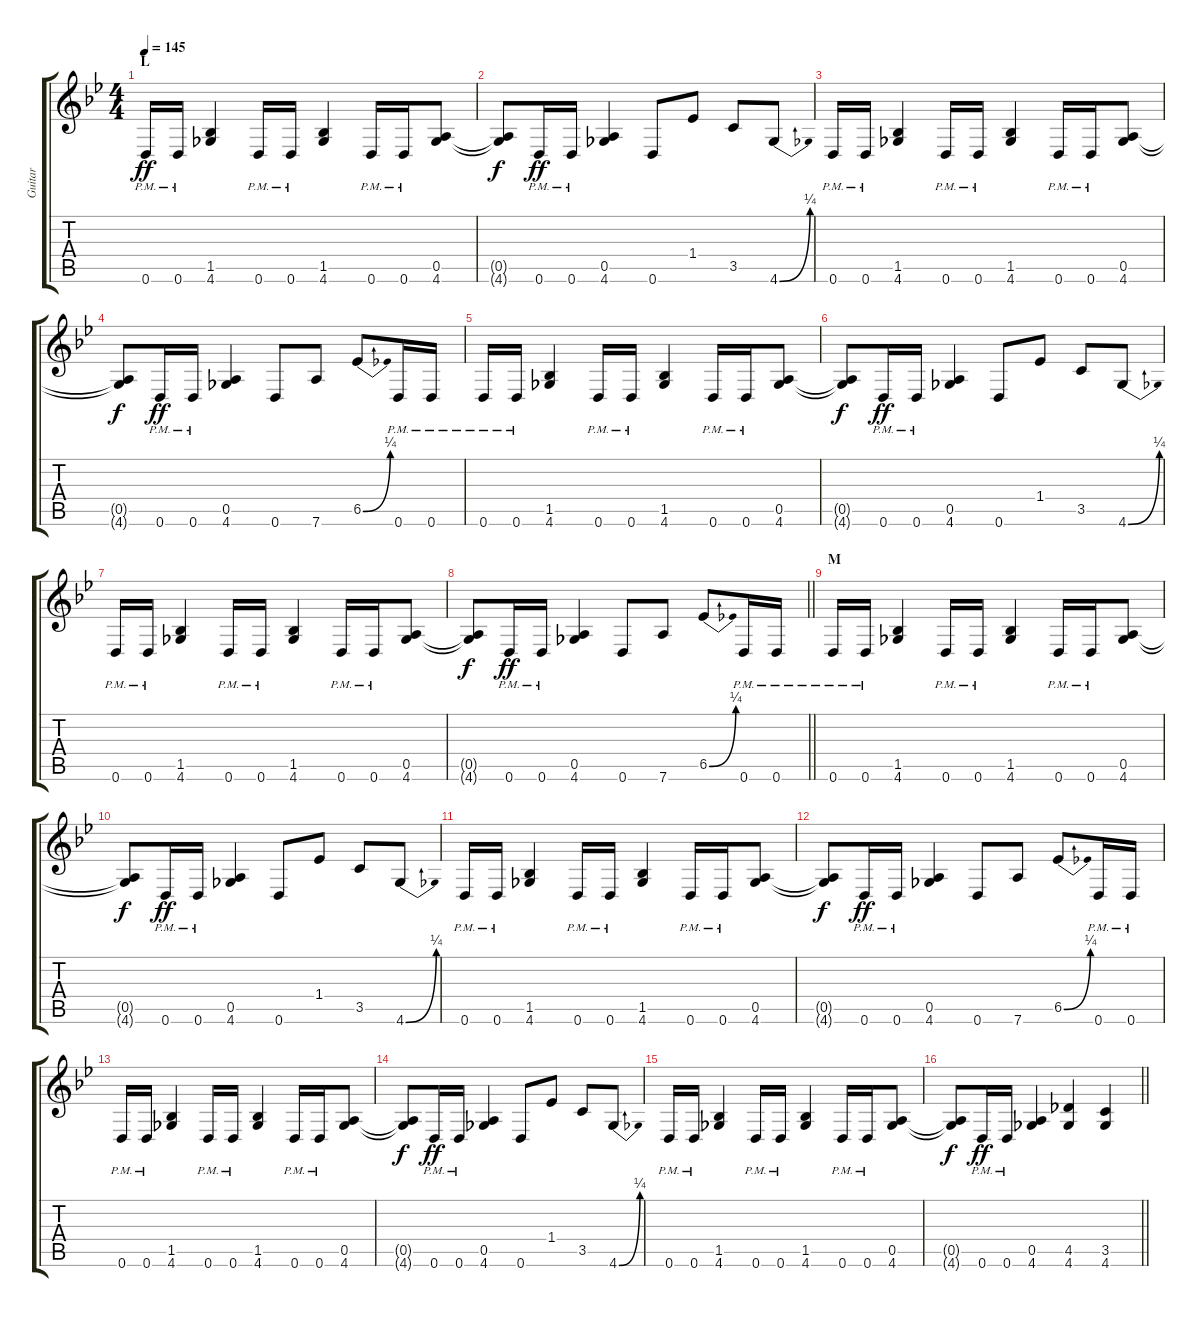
\track ("Guitar" "Guitar") {instrument distortionguitar}
\staff {score tabs}
\tuning (E4 B3 G3 D3 A2 D2) {hide}
\ts (4 4)
\section ("" "L")
\tempo 145
\clef g2
\ks gminor
0.6{pm}.16{dy ff} 0.6{pm}.16 (1.5 4.6).4 0.6{pm}.16 0.6{pm}.16 (1.5 4.6).4 0.6{pm}.16 0.6{pm}.16 (0.5 4.6).8 |
(0.5{t} 4.6{t}).8{dy f} 0.6{pm}.16{dy ff} 0.6{pm}.16 (0.5 4.6).4 0.6.8 1.4.8 3.5.8 4.6{be (bend 0 0 60 1)}.8 |
0.6{pm}.16 0.6{pm}.16 (1.5 4.6).4 0.6{pm}.16 0.6{pm}.16 (1.5 4.6).4 0.6{pm}.16 0.6{pm}.16 (0.5 4.6).8 |
(0.5{t} 4.6{t}).8{dy f} 0.6{pm}.16{dy ff} 0.6{pm}.16 (0.5 4.6).4 0.6.8 7.6.8 6.5{be (bend 0 0 60 1)}.8 0.6{pm}.16 0.6{pm}.16 |
0.6{pm}.16 0.6{pm}.16 (1.5 4.6).4 0.6{pm}.16 0.6{pm}.16 (1.5 4.6).4 0.6{pm}.16 0.6{pm}.16 (0.5 4.6).8 |
(0.5{t} 4.6{t}).8{dy f} 0.6{pm}.16{dy ff} 0.6{pm}.16 (0.5 4.6).4 0.6.8 1.4.8 3.5.8 4.6{be (bend 0 0 60 1)}.8 |
0.6{pm}.16 0.6{pm}.16 (1.5 4.6).4 0.6{pm}.16 0.6{pm}.16 (1.5 4.6).4 0.6{pm}.16 0.6{pm}.16 (0.5 4.6).8 |
\barLineRight lightlight
(0.5{t} 4.6{t}).8{dy f} 0.6{pm}.16{dy ff} 0.6{pm}.16 (0.5 4.6).4 0.6.8 7.6.8 6.5{be (bend 0 0 60 1)}.8 0.6{pm}.16 0.6{pm}.16 |
\section ("" "M")
0.6{pm}.16 0.6{pm}.16 (1.5 4.6).4 0.6{pm}.16 0.6{pm}.16 (1.5 4.6).4 0.6{pm}.16 0.6{pm}.16 (0.5 4.6).8 |
(0.5{t} 4.6{t}).8{dy f} 0.6{pm}.16{dy ff} 0.6{pm}.16 (0.5 4.6).4 0.6.8 1.4.8 3.5.8 4.6{be (bend 0 0 60 1)}.8 |
0.6{pm}.16 0.6{pm}.16 (1.5 4.6).4 0.6{pm}.16 0.6{pm}.16 (1.5 4.6).4 0.6{pm}.16 0.6{pm}.16 (0.5 4.6).8 |
(0.5{t} 4.6{t}).8{dy f} 0.6{pm}.16{dy ff} 0.6{pm}.16 (0.5 4.6).4 0.6.8 7.6.8 6.5{be (bend 0 0 60 1)}.8 0.6{pm}.16 0.6{pm}.16 |
0.6{pm}.16 0.6{pm}.16 (1.5 4.6).4 0.6{pm}.16 0.6{pm}.16 (1.5 4.6).4 0.6{pm}.16 0.6{pm}.16 (0.5 4.6).8 |
(0.5{t} 4.6{t}).8{dy f} 0.6{pm}.16{dy ff} 0.6{pm}.16 (0.5 4.6).4 0.6.8 1.4.8 3.5.8 4.6{be (bend 0 0 60 1)}.8 |
0.6{pm}.16 0.6{pm}.16 (1.5 4.6).4 0.6{pm}.16 0.6{pm}.16 (1.5 4.6).4 0.6{pm}.16 0.6{pm}.16 (0.5 4.6).8 |
\barLineRight lightlight
(0.5{t} 4.6{t}).8{dy f} 0.6{pm}.16{dy ff} 0.6{pm}.16 (0.5 4.6).4 (4.5 4.6).4 (3.5 4.6).4
